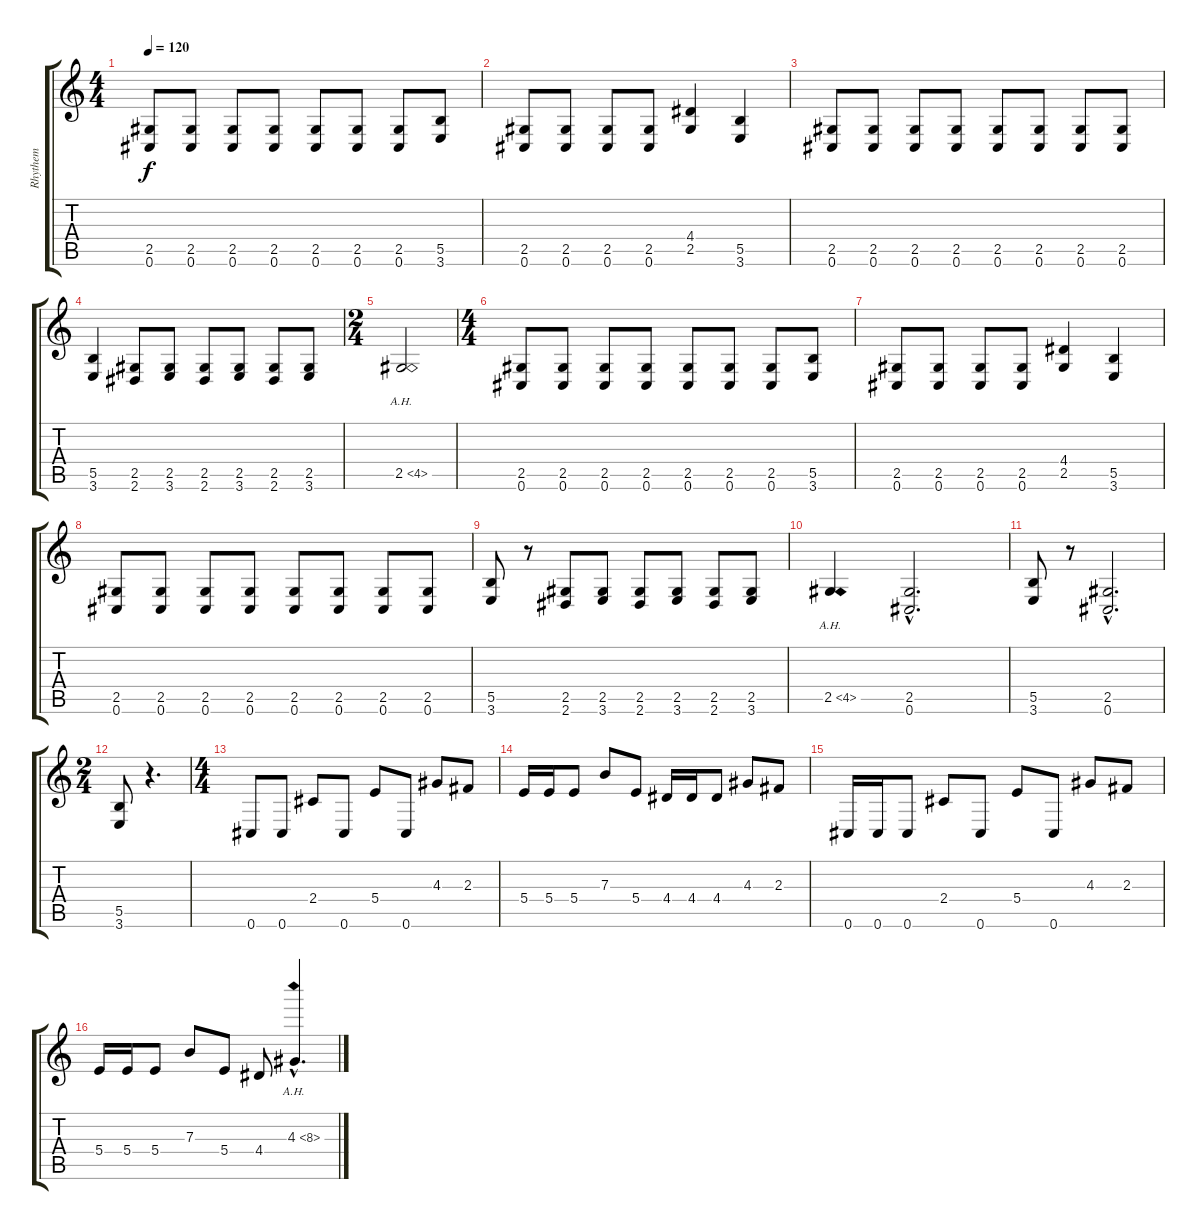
\track ("Rhythem" "Rhythem") {instrument distortionguitar}
\staff {score tabs}
\tuning (Db4 Ab3 E3 B2 Gb2 Db2) {hide}
\ts (4 4)
\tempo 120
\clef g2
\ks c
(2.5 0.6).8{dy f} (2.5 0.6).8 (2.5 0.6).8 (2.5 0.6).8 (2.5 0.6).8 (2.5 0.6).8 (2.5 0.6).8 (5.5 3.6).8 |
(2.5 0.6).8 (2.5 0.6).8 (2.5 0.6).8 (2.5 0.6).8 (4.4 2.5).4 (5.5 3.6).4 |
(2.5 0.6).8 (2.5 0.6).8 (2.5 0.6).8 (2.5 0.6).8 (2.5 0.6).8 (2.5 0.6).8 (2.5 0.6).8 (2.5 0.6).8 |
(5.5 3.6).4 (2.5 2.6).8 (2.5 3.6).8 (2.5 2.6).8 (2.5 3.6).8 (2.5 2.6).8 (2.5 3.6).8 |
\ts (2 4)
2.5{ah 2}.2 |
\ts (4 4)
(2.5 0.6).8 (2.5 0.6).8 (2.5 0.6).8 (2.5 0.6).8 (2.5 0.6).8 (2.5 0.6).8 (2.5 0.6).8 (5.5 3.6).8 |
(2.5 0.6).8 (2.5 0.6).8 (2.5 0.6).8 (2.5 0.6).8 (4.4 2.5).4 (5.5 3.6).4 |
(2.5 0.6).8 (2.5 0.6).8 (2.5 0.6).8 (2.5 0.6).8 (2.5 0.6).8 (2.5 0.6).8 (2.5 0.6).8 (2.5 0.6).8 |
(5.5 3.6).8 r.8 (2.5 2.6).8 (2.5 3.6).8 (2.5 2.6).8 (2.5 3.6).8 (2.5 2.6).8 (2.5 3.6).8 |
2.5{ah 2}.4 (2.5{hac} 0.6{hac}).2{d} |
(5.5 3.6).8 r.8 (2.5{hac} 0.6{hac}).2{d} |
\ts (2 4)
(5.5 3.6).8 r.4{d} |
\ts (4 4)
0.6.8 0.6.8 2.4.8 0.6.8 5.4.8 0.6.8 4.3.8 2.3.8 |
5.4.16 5.4.16 5.4.8 7.3.8 5.4.8 4.4.16 4.4.16 4.4.8 4.3.8 2.3.8 |
0.6.16 0.6.16 0.6.8 2.4.8 0.6.8 5.4.8 0.6.8 4.3.8 2.3.8 |
5.4.16 5.4.16 5.4.8 7.3.8 5.4.8 4.4.8 4.3{ah 4 hac}.4{d}
